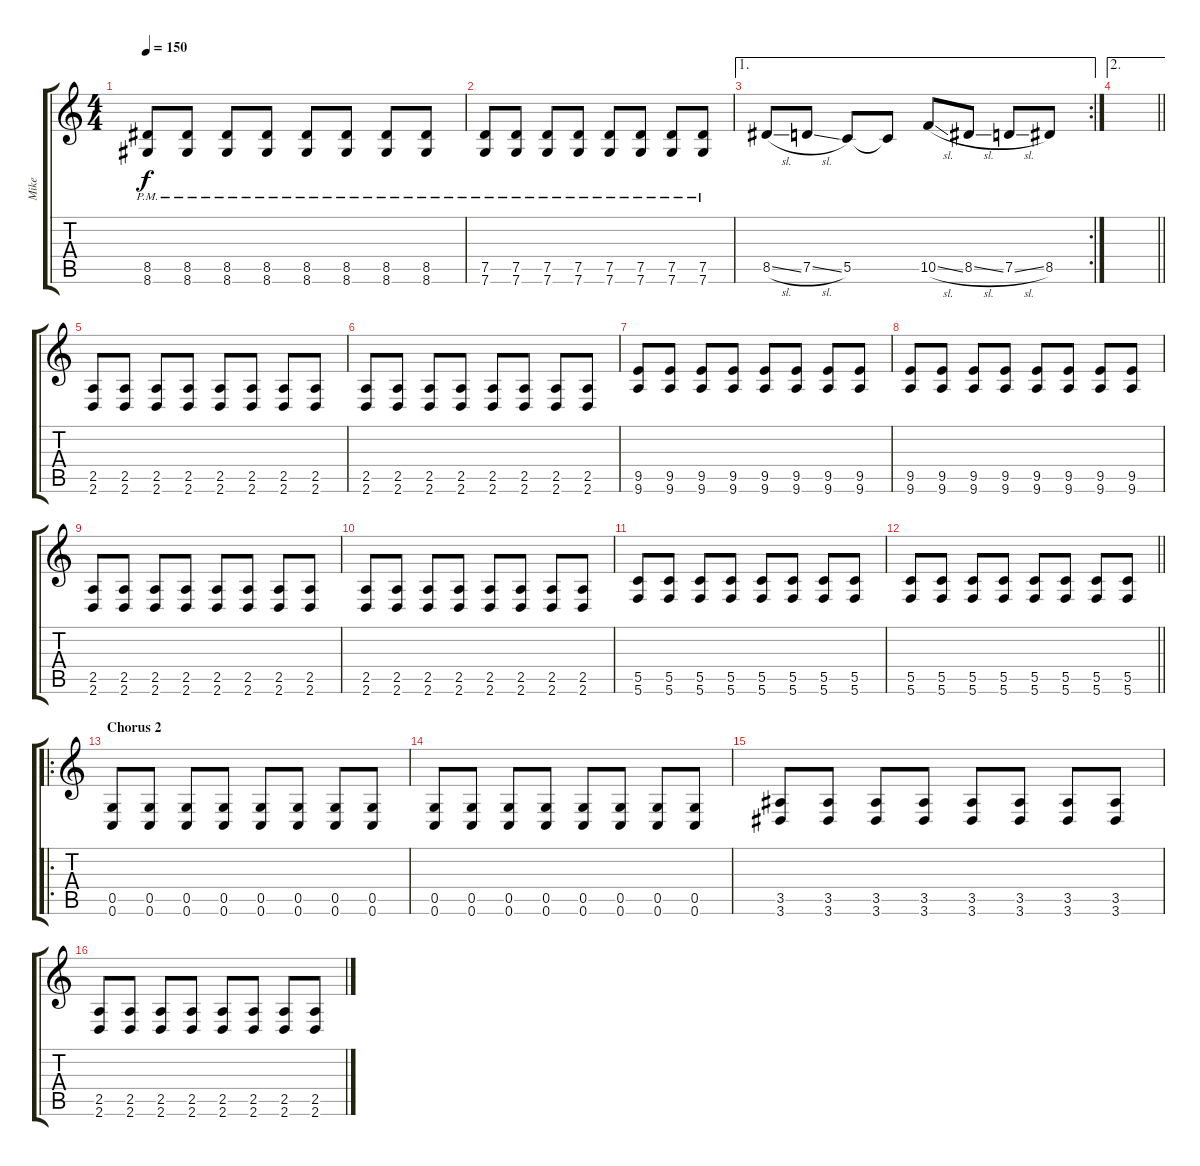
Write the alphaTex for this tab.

\track ("Mike" "Mike") {instrument distortionguitar}
\staff {score tabs}
\tuning (D4 A3 F3 C3 G2 C2) {hide}
\ts (4 4)
\tempo 150
\clef g2
\ks c
(8.5 8.6{pm}).8{dy f} (8.5 8.6{pm}).8 (8.5 8.6{pm}).8 (8.5 8.6{pm}).8 (8.5 8.6{pm}).8 (8.5 8.6{pm}).8 (8.5 8.6{pm}).8 (8.5 8.6{pm}).8 |
(7.5 7.6{pm}).8 (7.5 7.6{pm}).8 (7.5 7.6{pm}).8 (7.5 7.6{pm}).8 (7.5 7.6{pm}).8 (7.5 7.6{pm}).8 (7.5 7.6{pm}).8 (7.5 7.6{pm}).8 |
\ae 1
\rc 2
8.5{sl}.8 7.5{sl}.8 5.5.8 5.5{t}.8 10.5{sl}.8 8.5{sl}.8 7.5{sl}.8 8.5.8 |
\ae 2
\barLineRight lightlight
|
(2.5 2.6).8 (2.5 2.6).8 (2.5 2.6).8 (2.5 2.6).8 (2.5 2.6).8 (2.5 2.6).8 (2.5 2.6).8 (2.5 2.6).8 |
(2.5 2.6).8 (2.5 2.6).8 (2.5 2.6).8 (2.5 2.6).8 (2.5 2.6).8 (2.5 2.6).8 (2.5 2.6).8 (2.5 2.6).8 |
(9.5 9.6).8 (9.5 9.6).8 (9.5 9.6).8 (9.5 9.6).8 (9.5 9.6).8 (9.5 9.6).8 (9.5 9.6).8 (9.5 9.6).8 |
(9.5 9.6).8 (9.5 9.6).8 (9.5 9.6).8 (9.5 9.6).8 (9.5 9.6).8 (9.5 9.6).8 (9.5 9.6).8 (9.5 9.6).8 |
(2.5 2.6).8 (2.5 2.6).8 (2.5 2.6).8 (2.5 2.6).8 (2.5 2.6).8 (2.5 2.6).8 (2.5 2.6).8 (2.5 2.6).8 |
(2.5 2.6).8 (2.5 2.6).8 (2.5 2.6).8 (2.5 2.6).8 (2.5 2.6).8 (2.5 2.6).8 (2.5 2.6).8 (2.5 2.6).8 |
(5.5 5.6).8 (5.5 5.6).8 (5.5 5.6).8 (5.5 5.6).8 (5.5 5.6).8 (5.5 5.6).8 (5.5 5.6).8 (5.5 5.6).8 |
\barLineRight lightlight
(5.5 5.6).8 (5.5 5.6).8 (5.5 5.6).8 (5.5 5.6).8 (5.5 5.6).8 (5.5 5.6).8 (5.5 5.6).8 (5.5 5.6).8 |
\ro
\section ("" "Chorus 2")
(0.5 0.6).8 (0.5 0.6).8 (0.5 0.6).8 (0.5 0.6).8 (0.5 0.6).8 (0.5 0.6).8 (0.5 0.6).8 (0.5 0.6).8 |
(0.5 0.6).8 (0.5 0.6).8 (0.5 0.6).8 (0.5 0.6).8 (0.5 0.6).8 (0.5 0.6).8 (0.5 0.6).8 (0.5 0.6).8 |
(3.5 3.6).8 (3.5 3.6).8 (3.5 3.6).8 (3.5 3.6).8 (3.5 3.6).8 (3.5 3.6).8 (3.5 3.6).8 (3.5 3.6).8 |
(2.5 2.6).8 (2.5 2.6).8 (2.5 2.6).8 (2.5 2.6).8 (2.5 2.6).8 (2.5 2.6).8 (2.5 2.6).8 (2.5 2.6).8
